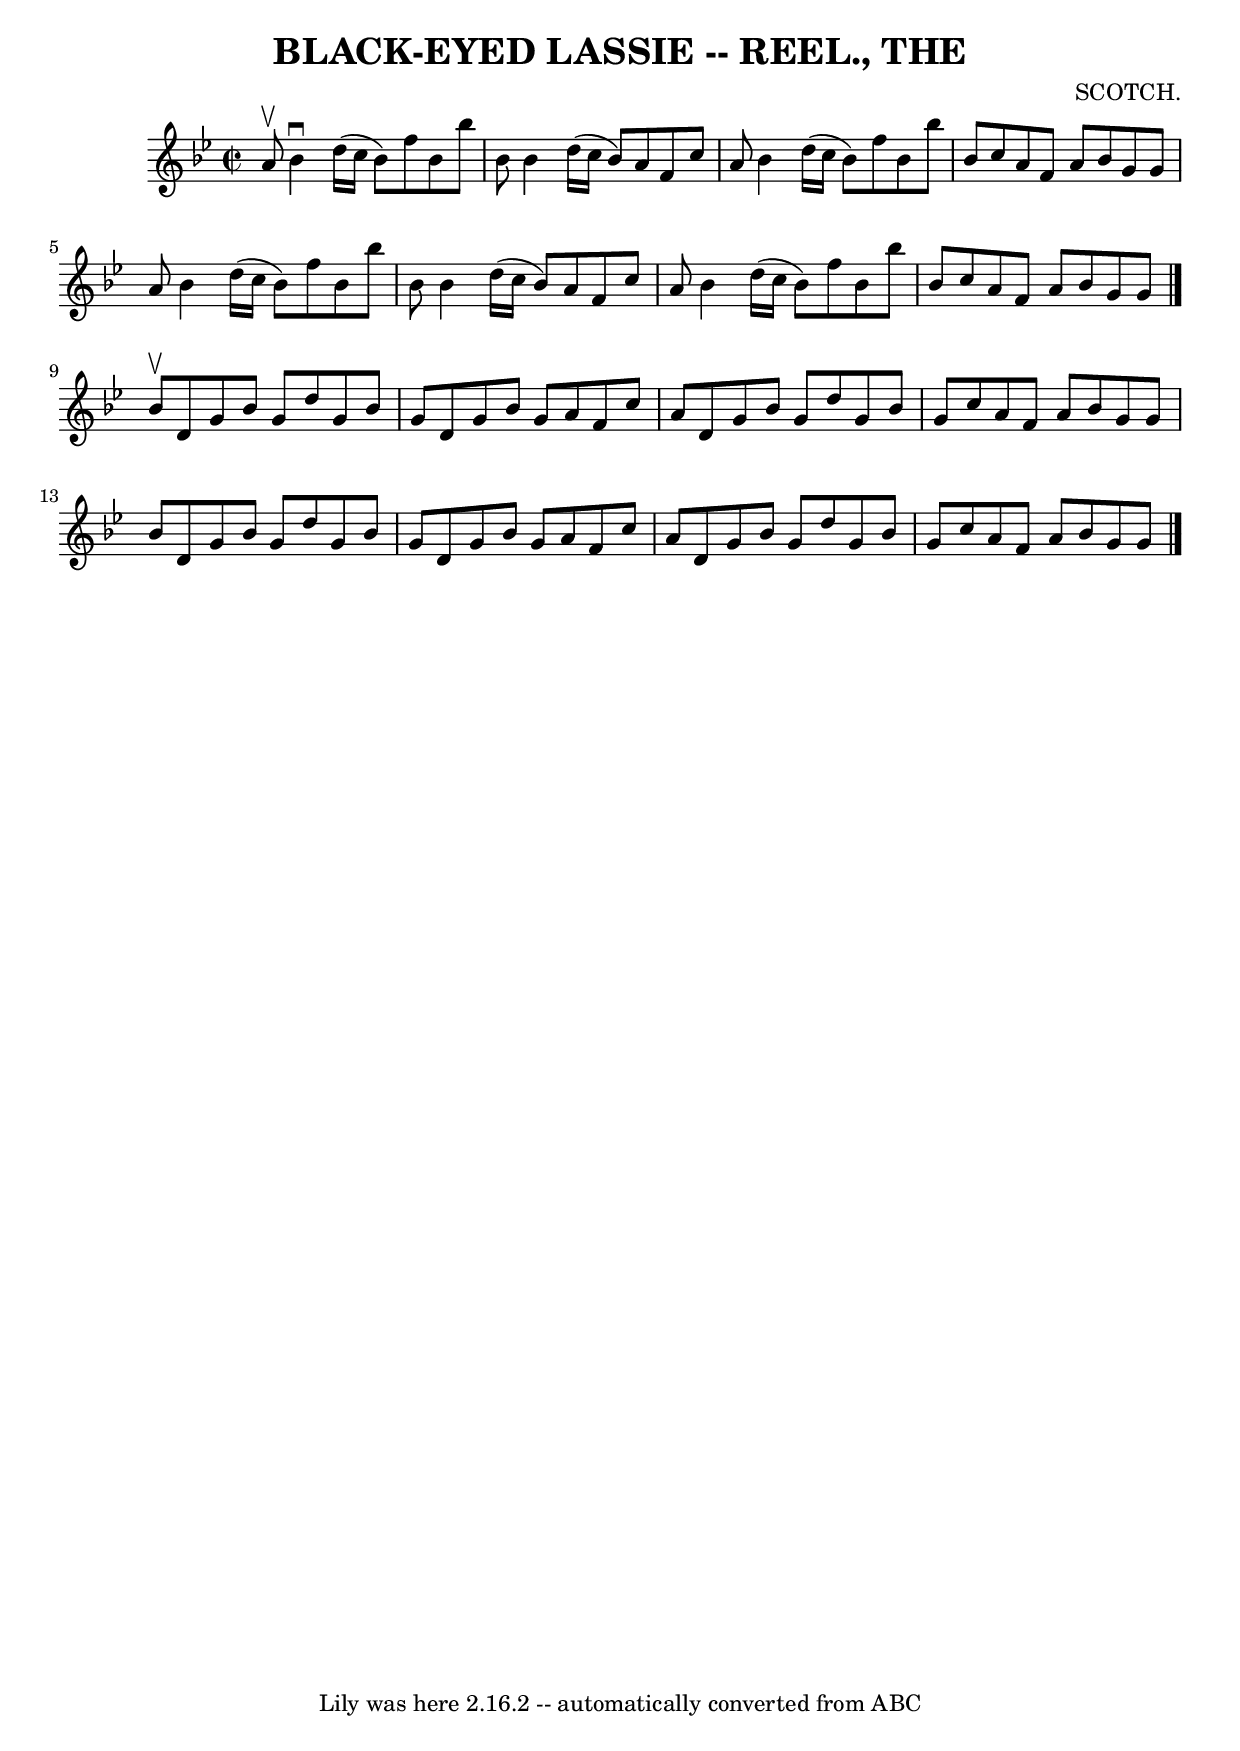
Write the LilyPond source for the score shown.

\version "2.7.40"
\include "Mammoth.ily"
\header {
	%% book = "Coles 43.1"
	composer = "SCOTCH."
	crossRefNumber = "1"
	footnotes = ""
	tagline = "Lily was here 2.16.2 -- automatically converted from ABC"
	title = "BLACK-EYED LASSIE -- REEL., THE"
}
voicedefault =  {
\set Score.defaultBarType = "empty"

\override Staff.TimeSignature #'style = #'C
 \time 2/2 \key bes \major a'8^\upbow |
 bes'4^\downbow d''16 (
c''16 bes'8) f''8 bes'8 bes''8 bes'8  |
 bes'4    
d''16 (c''16 bes'8) a'8 f'8 c''8 a'8  |
 bes'4    
d''16 (c''16 bes'8) f''8 bes'8 bes''8 bes'8  |
   
c''8 a'8 f'8 a'8 bes'8 g'8 g'8 a'8  |
 bes'4    
d''16 (c''16 bes'8) f''8 bes'8 bes''8 bes'8  |
   
bes'4 d''16 (c''16 bes'8) a'8 f'8 c''8 a'8  |
   
bes'4 d''16 (c''16 bes'8) f''8 bes'8 bes''8 bes'8  
|
 c''8 a'8 f'8 a'8 bes'8 g'8 g'8  \bar "|."     
bes'8^\upbow |
 d'8 g'8 bes'8 g'8 d''8 g'8 bes'8    
g'8  |
 d'8 g'8 bes'8 g'8 a'8 f'8 c''8 a'8  
|
 d'8 g'8 bes'8 g'8 d''8 g'8 bes'8 g'8  |
  
 c''8 a'8 f'8 a'8 bes'8 g'8 g'8 bes'8  |
 d'8    
g'8 bes'8 g'8 d''8 g'8 bes'8 g'8  |
 d'8 g'8    
bes'8 g'8 a'8 f'8 c''8 a'8  |
 d'8 g'8 bes'8    
g'8 d''8 g'8 bes'8 g'8  |
 c''8 a'8 f'8 a'8    
bes'8 g'8 g'8  \bar "|."   
}

\score{
    <<

	\context Staff="default"
	{
	    \voicedefault 
	}

    >>
	\layout {
	}
	\midi {}
}
